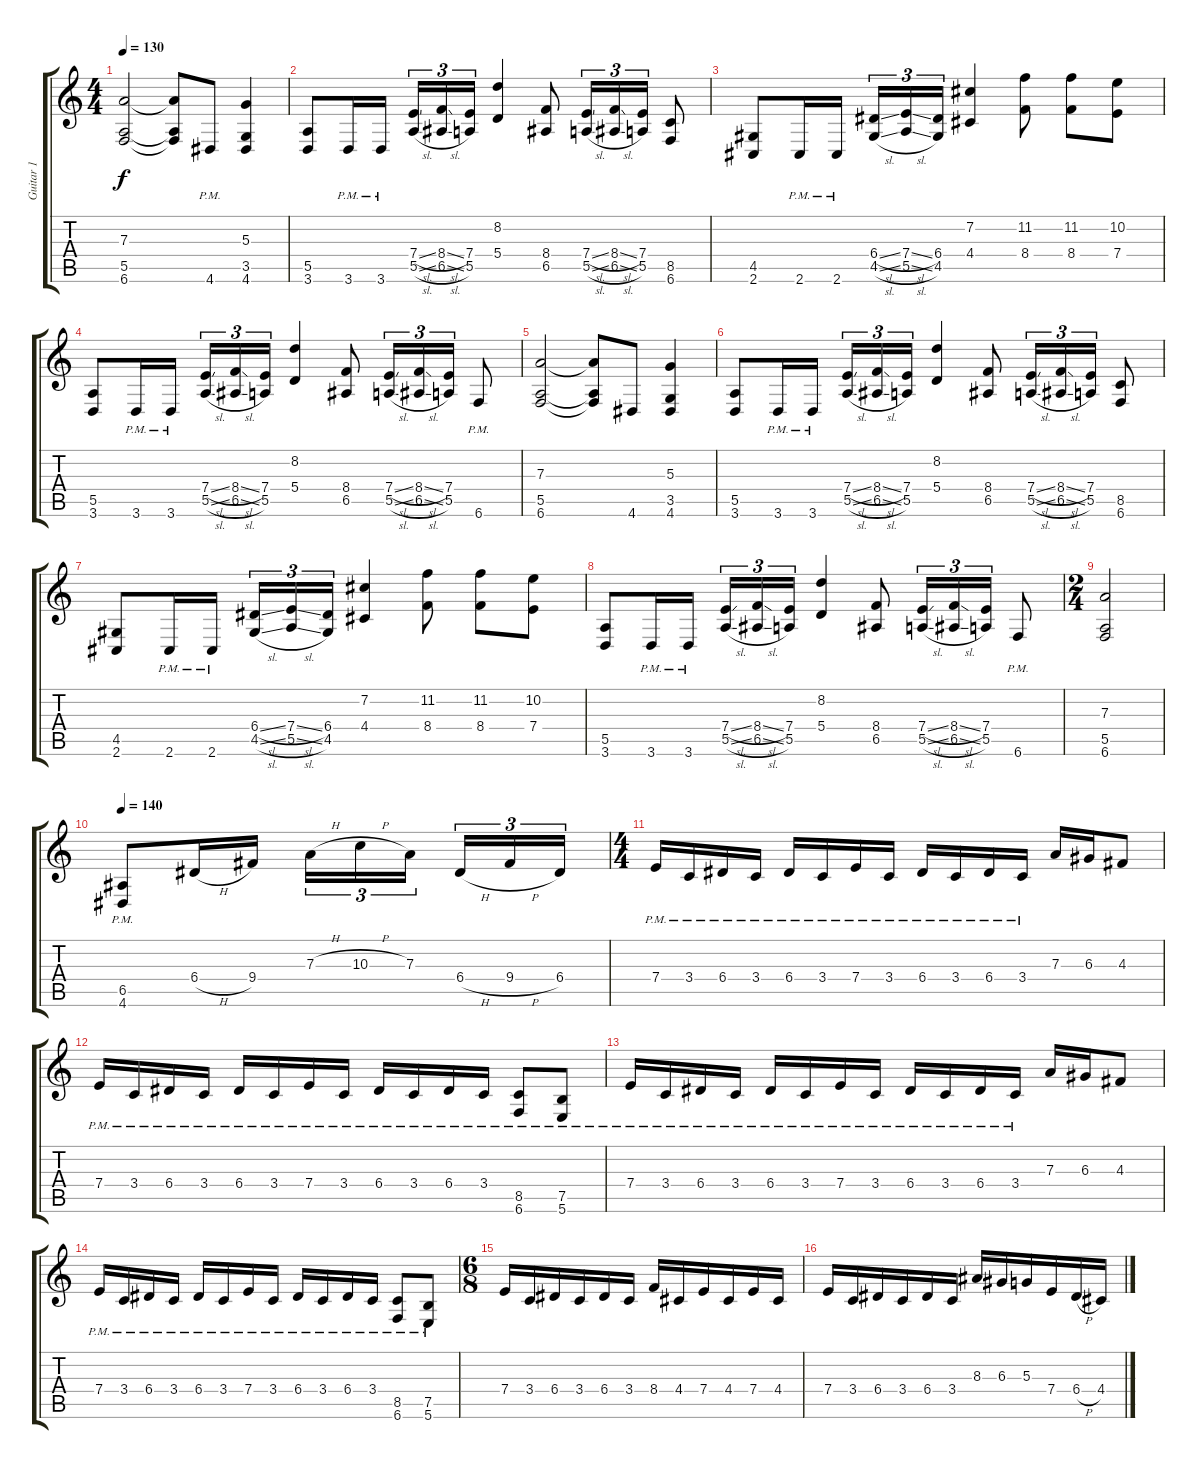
\track ("Guitar 1" "Guitar 1") {instrument distortionguitar}
\staff {score tabs}
\tuning (B3 Gb3 D3 A2 E2 B1) {hide}
\ts (4 4)
\tempo 130
\clef g2
\ks c
(7.3 5.5 6.6).2{dy f} (7.3{t} 5.5{t} 6.6{t}).8 4.6{pm}.8 (5.3 3.5 4.6).4 |
(5.5 3.6).8 3.6{pm}.16 3.6{pm}.16 (7.4{sl} 5.5{sl}).16{tu (3 2)} (8.4{sl} 6.5{sl}).16{tu (3 2)} (7.4 5.5).16{tu (3 2)} (8.2 5.4).4 (8.4 6.5).8 (7.4{sl} 5.5{sl}).16{tu (3 2)} (8.4{sl} 6.5{sl}).16{tu (3 2)} (7.4 5.5).16{tu (3 2)} (8.5 6.6).8 |
(4.5 2.6).8 2.6{pm}.16 2.6{pm}.16 (6.4{sl} 4.5{sl}).16{tu (3 2)} (7.4{sl} 5.5{sl}).16{tu (3 2)} (6.4 4.5).16{tu (3 2)} (7.2 4.4).4 (11.2 8.4).8 (11.2 8.4).8 (10.2 7.4).8 |
(5.5 3.6).8 3.6{pm}.16 3.6{pm}.16 (7.4{sl} 5.5{sl}).16{tu (3 2)} (8.4{sl} 6.5{sl}).16{tu (3 2)} (7.4 5.5).16{tu (3 2)} (8.2 5.4).4 (8.4 6.5).8 (7.4{sl} 5.5{sl}).16{tu (3 2)} (8.4{sl} 6.5{sl}).16{tu (3 2)} (7.4 5.5).16{tu (3 2)} 6.6{pm}.8 |
(7.3 5.5 6.6).2 (7.3{t} 5.5{t} 6.6{t}).8 4.6.8 (5.3 3.5 4.6).4 |
(5.5 3.6).8 3.6{pm}.16 3.6{pm}.16 (7.4{sl} 5.5{sl}).16{tu (3 2)} (8.4{sl} 6.5{sl}).16{tu (3 2)} (7.4 5.5).16{tu (3 2)} (8.2 5.4).4 (8.4 6.5).8 (7.4{sl} 5.5{sl}).16{tu (3 2)} (8.4{sl} 6.5{sl}).16{tu (3 2)} (7.4 5.5).16{tu (3 2)} (8.5 6.6).8 |
(4.5 2.6).8 2.6{pm}.16 2.6{pm}.16 (6.4{sl} 4.5{sl}).16{tu (3 2)} (7.4{sl} 5.5{sl}).16{tu (3 2)} (6.4 4.5).16{tu (3 2)} (7.2 4.4).4 (11.2 8.4).8 (11.2 8.4).8 (10.2 7.4).8 |
(5.5 3.6).8 3.6{pm}.16 3.6{pm}.16 (7.4{sl} 5.5{sl}).16{tu (3 2)} (8.4{sl} 6.5{sl}).16{tu (3 2)} (7.4 5.5).16{tu (3 2)} (8.2 5.4).4 (8.4 6.5).8 (7.4{sl} 5.5{sl}).16{tu (3 2)} (8.4{sl} 6.5{sl}).16{tu (3 2)} (7.4 5.5).16{tu (3 2)} 6.6{pm}.8 |
\ts (2 4)
(7.3 5.5 6.6).2 |
\tempo 140
(6.5{pm} 4.6{pm}).8 6.4{h}.16 9.4.16 7.3{h}.16{tu (3 2)} 10.3{h}.16{tu (3 2)} 7.3.16{tu (3 2) beam splitsecondary} 6.4{h}.16{tu (3 2)} 9.4{h}.16{tu (3 2)} 6.4.16{tu (3 2)} |
\ts (4 4)
7.4{pm}.16 3.4{pm}.16 6.4{pm}.16 3.4{pm}.16 6.4{pm}.16 3.4{pm}.16 7.4{pm}.16 3.4{pm}.16 6.4{pm}.16 3.4{pm}.16 6.4{pm}.16 3.4{pm}.16 7.3.16 6.3.16 4.3.8 |
7.4{pm}.16 3.4{pm}.16 6.4{pm}.16 3.4{pm}.16 6.4{pm}.16 3.4{pm}.16 7.4{pm}.16 3.4{pm}.16 6.4{pm}.16 3.4{pm}.16 6.4{pm}.16 3.4{pm}.16 (8.5{pm} 6.6{pm}).8 (7.5{pm} 5.6{pm}).8 |
7.4{pm}.16 3.4{pm}.16 6.4{pm}.16 3.4{pm}.16 6.4{pm}.16 3.4{pm}.16 7.4{pm}.16 3.4{pm}.16 6.4{pm}.16 3.4{pm}.16 6.4{pm}.16 3.4{pm}.16 7.3.16 6.3.16 4.3.8 |
7.4{pm}.16 3.4{pm}.16 6.4{pm}.16 3.4{pm}.16 6.4{pm}.16 3.4{pm}.16 7.4{pm}.16 3.4{pm}.16 6.4{pm}.16 3.4{pm}.16 6.4{pm}.16 3.4{pm}.16 (8.5{pm} 6.6{pm}).8 (7.5{pm} 5.6{pm}).8 |
\ts (6 8)
7.4.16 3.4.16 6.4.16 3.4.16 6.4.16 3.4.16 8.4.16 4.4.16 7.4.16 4.4.16 7.4.16 4.4.16 |
7.4.16 3.4.16 6.4.16 3.4.16 6.4.16 3.4.16 8.3.16 6.3.16 5.3.16 7.4.16 6.4{h}.16 4.4.16
